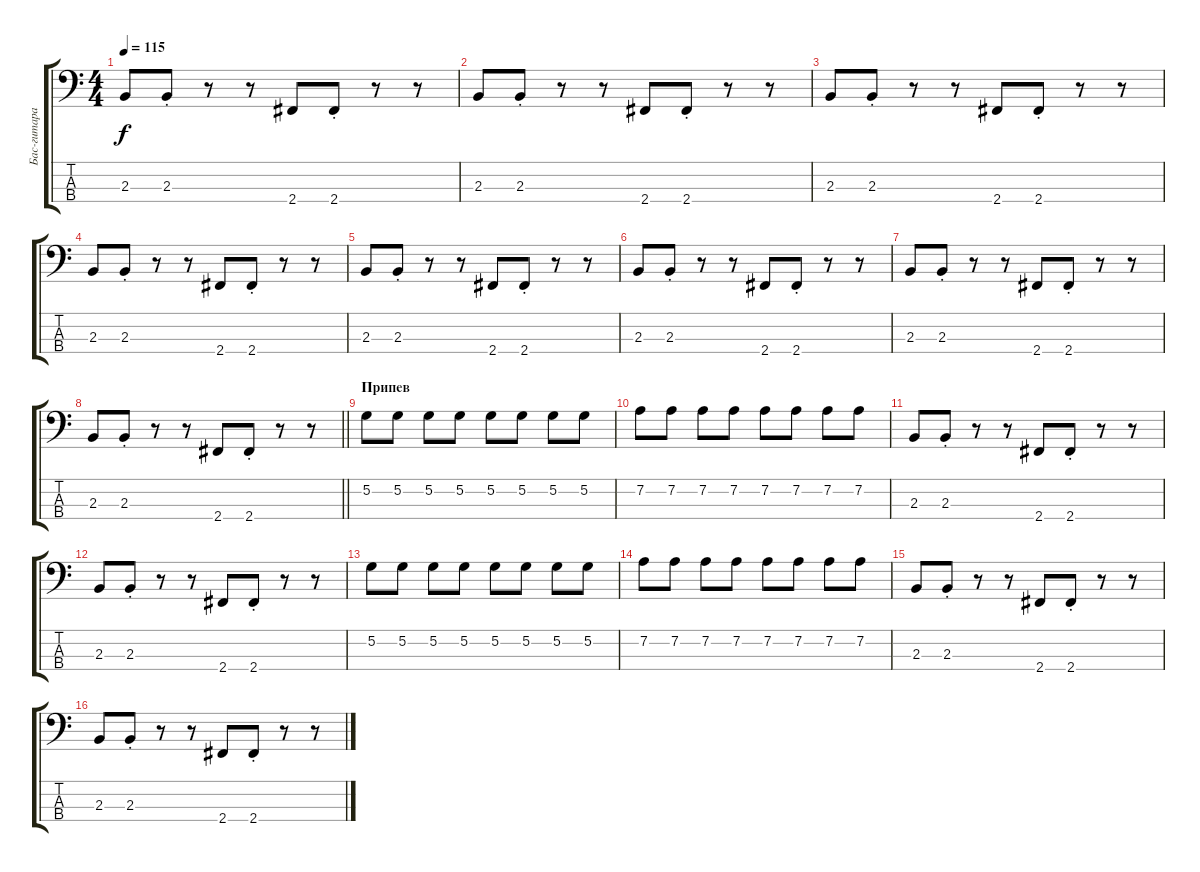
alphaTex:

\track ("Бас-гитара" "Бас-гитара") {instrument electricbassfinger}
\staff {score tabs}
\tuning (G2 D2 A1 E1) {hide}
\ts (4 4)
\tempo 115
\clef f4
\ks c
2.3.8{dy f} 2.3{st}.8 r.8 r.8 2.4.8 2.4{st}.8 r.8 r.8 |
2.3.8 2.3{st}.8 r.8 r.8 2.4.8 2.4{st}.8 r.8 r.8 |
2.3.8 2.3{st}.8 r.8 r.8 2.4.8 2.4{st}.8 r.8 r.8 |
2.3.8 2.3{st}.8 r.8 r.8 2.4.8 2.4{st}.8 r.8 r.8 |
2.3.8 2.3{st}.8 r.8 r.8 2.4.8 2.4{st}.8 r.8 r.8 |
2.3.8 2.3{st}.8 r.8 r.8 2.4.8 2.4{st}.8 r.8 r.8 |
2.3.8 2.3{st}.8 r.8 r.8 2.4.8 2.4{st}.8 r.8 r.8 |
\barLineRight lightlight
2.3.8 2.3{st}.8 r.8 r.8 2.4.8 2.4{st}.8 r.8 r.8 |
\section ("" "Припев")
5.2.8 5.2.8 5.2.8 5.2.8 5.2.8 5.2.8 5.2.8 5.2.8 |
7.2.8 7.2.8 7.2.8 7.2.8 7.2.8 7.2.8 7.2.8 7.2.8 |
2.3.8 2.3{st}.8 r.8 r.8 2.4.8 2.4{st}.8 r.8 r.8 |
2.3.8 2.3{st}.8 r.8 r.8 2.4.8 2.4{st}.8 r.8 r.8 |
5.2.8 5.2.8 5.2.8 5.2.8 5.2.8 5.2.8 5.2.8 5.2.8 |
7.2.8 7.2.8 7.2.8 7.2.8 7.2.8 7.2.8 7.2.8 7.2.8 |
2.3.8 2.3{st}.8 r.8 r.8 2.4.8 2.4{st}.8 r.8 r.8 |
2.3.8 2.3{st}.8 r.8 r.8 2.4.8 2.4{st}.8 r.8 r.8
